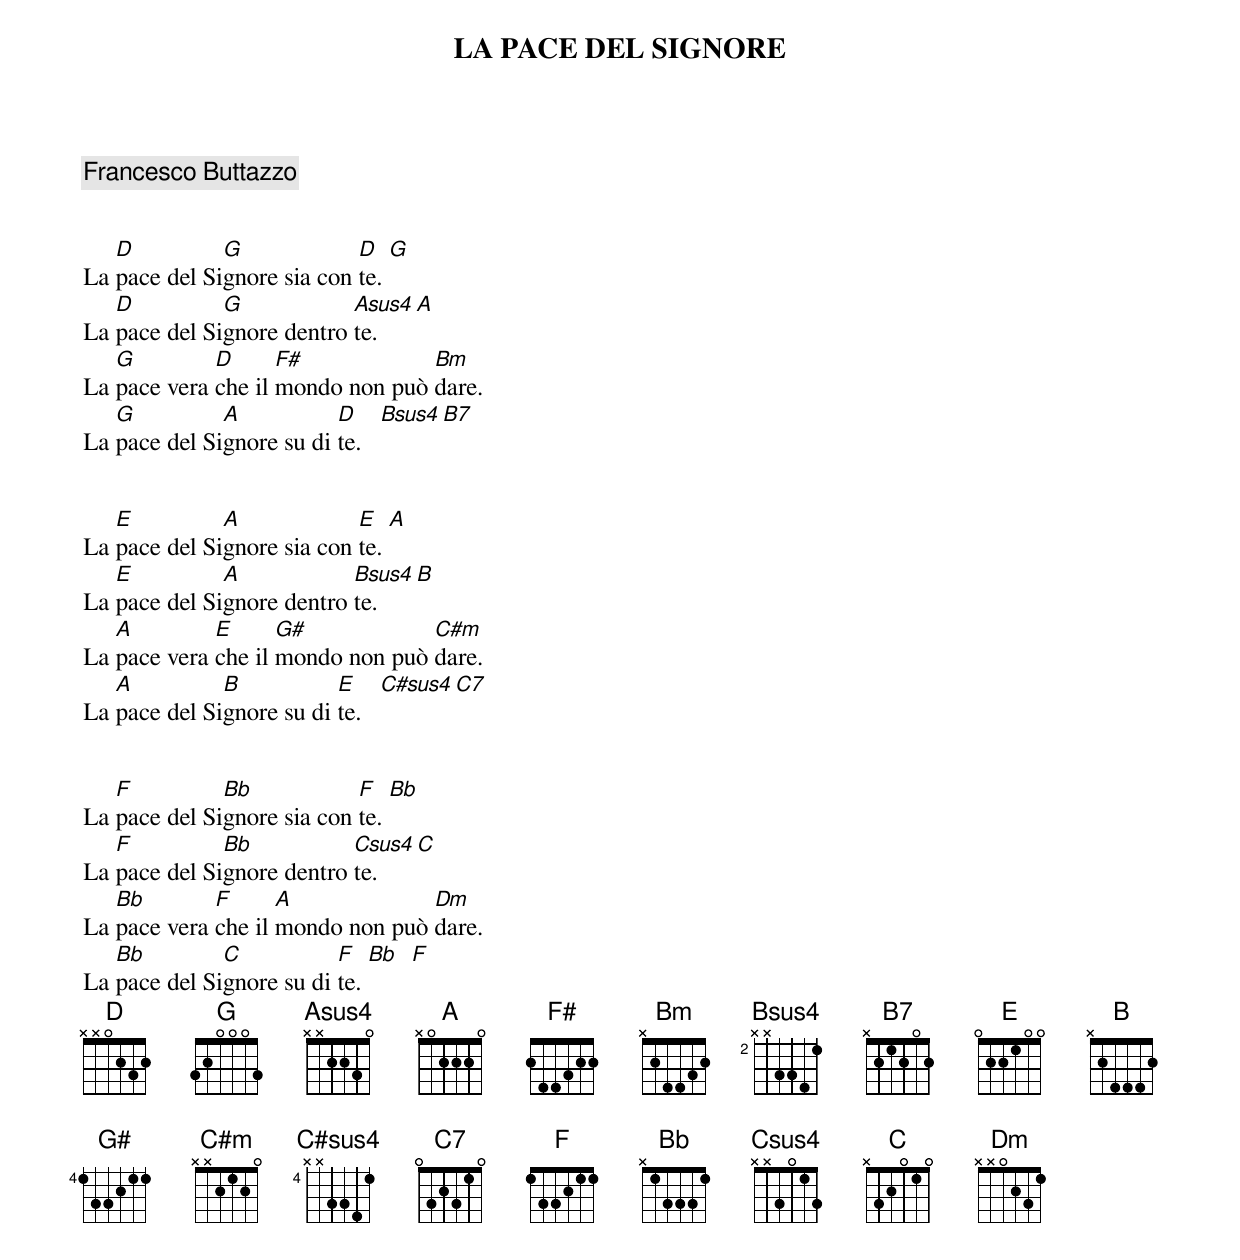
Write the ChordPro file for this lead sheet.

{title:LA PACE DEL SIGNORE}
{comment:Francesco Buttazzo}


La [D]pace del Si[G]gnore sia con [D]te. [G]
La [D]pace del Si[G]gnore dentro [Asus4]te. [A]
La [G]pace vera [D]che il [F#]mondo non può [Bm]dare.
La [G]pace del Si[A]gnore su di [D]te.   [Bsus4][B7]


La [E]pace del Si[A]gnore sia con [E]te. [A]
La [E]pace del Si[A]gnore dentro [Bsus4]te. [B]
La [A]pace vera [E]che il [G#]mondo non può [C#m]dare.
La [A]pace del Si[B]gnore su di [E]te.   [C#sus4][C7]


La [F]pace del Si[Bb]gnore sia con [F]te. [Bb]
La [F]pace del Si[Bb]gnore dentro [Csus4]te. [C]
La [Bb]pace vera [F]che il [A]mondo non può [Dm]dare.
La [Bb]pace del Si[C]gnore su di [F]te. [Bb]  [F]
